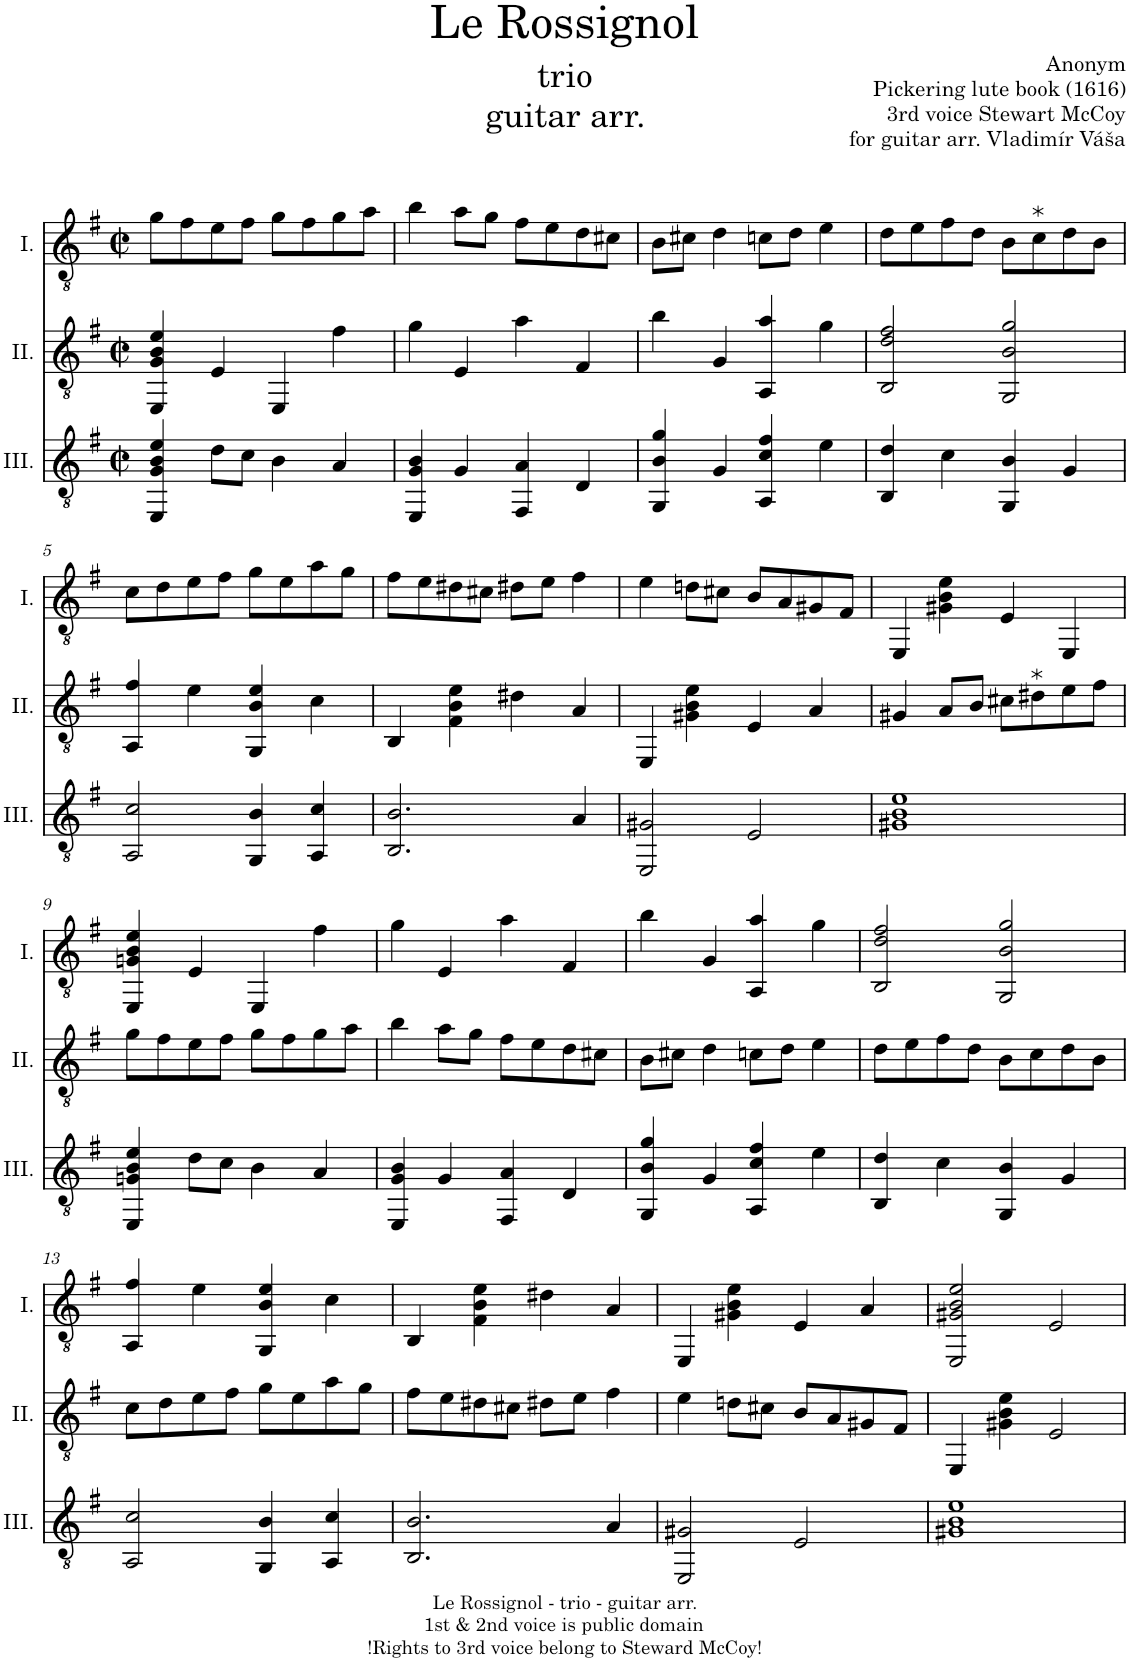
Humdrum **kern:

**kern	**kern	**kern
*part3	*part2	*part1
*staff3	*staff2	*staff1
*I"III.	*I"II.	*I"I.
*I'III.	*I'II.	*I'I.
*clefGv2	*clefGv2	*clefGv2
*k[f#]	*k[f#]	*k[f#]
*M2/2	*M2/2	*M2/2
*met(c|)	*met(c|)	*met(c|)
=1	=1	=1
4EE/ 4G/ 4B/ 4e/	4EE/ 4G/ 4B/ 4e/	8g\L
.	.	8f#\
8d\L	4E/	8e\
8c\J	.	8f#\J
4B\	4EE/	8g\L
.	.	8f#\
4A/	4f#\	8g\
.	.	8a\J
=2	=2	=2
4EE/ 4G/ 4B/	4g\	4b\
4G/	4E/	8a\L
.	.	8g\J
4FF#/ 4A/	4a\	8f#\L
.	.	8e\
4D/	4F#/	8d\
.	.	8c#X\J
=3	=3	=3
4GG/ 4B/ 4g/	4b\	8B\L
.	.	8c#X\J
4G/	4G/	4d\
4AA/ 4c/ 4f#/	4AA/ 4a/	8cn\L
.	.	8d\J
4e\	4g\	4e\
=4	=4	=4
4BB/ 4d/	2BB/ 2d/ 2f#/	8d\L
.	.	8e\
4c\	.	8f#\
.	.	8d\J
4GG/ 4B/	2GG/ 2B/ 2g/	8B\L
.	.	8c\
4G/	.	8d\
.	.	8B\J
!!LO:LB:g=z
=5	=5	=5
2AA/ 2c/	4AA/ 4f#/	8c\L
.	.	8d\
.	4e\	8e\
.	.	8f#\J
4GG/ 4B/	4GG/ 4B/ 4e/	8g\L
.	.	8e\
4AA/ 4c/	4c\	8a\
.	.	8g\J
=6	=6	=6
2.BB/ 2.B/	4BB/	8f#\L
.	.	8e\
.	4F#\ 4B\ 4e\	8d#X\
.	.	8c#X\J
.	4d#X\	8d#X\L
.	.	8e\J
4A/	4A/	4f#\
=7	=7	=7
2EE/ 2G#X/	4EE/	4e\
.	4G#X\ 4B\ 4e\	8dn\L
.	.	8c#X\J
2E/	4E/	8B/L
.	.	8A/
.	4A/	8G#X/
.	.	8F#/J
=8	=8	=8
1G#X 1B 1e	4G#X/	4EE/
.	8A/L	4G#X\ 4B\ 4e\
.	8B/J	.
.	8c#X\L	4E/
.	8d#X\	.
.	8e\	4EE/
.	8f#\J	.
!!LO:LB:g=z
=9	=9	=9
4EE/ 4Gn/ 4B/ 4e/	8g\L	4EE/ 4Gn/ 4B/ 4e/
.	8f#\	.
8d\L	8e\	4E/
8c\J	8f#\J	.
4B\	8g\L	4EE/
.	8f#\	.
4A/	8g\	4f#\
.	8a\J	.
=10	=10	=10
4EE/ 4G/ 4B/	4b\	4g\
4G/	8a\L	4E/
.	8g\J	.
4FF#/ 4A/	8f#\L	4a\
.	8e\	.
4D/	8d\	4F#/
.	8c#X\J	.
=11	=11	=11
4GG/ 4B/ 4g/	8B\L	4b\
.	8c#X\J	.
4G/	4d\	4G/
4AA/ 4c/ 4f#/	8cn\L	4AA/ 4a/
.	8d\J	.
4e\	4e\	4g\
=12	=12	=12
4BB/ 4d/	8d\L	2BB/ 2d/ 2f#/
.	8e\	.
4c\	8f#\	.
.	8d\J	.
4GG/ 4B/	8B\L	2GG/ 2B/ 2g/
.	8c\	.
4G/	8d\	.
.	8B\J	.
!!LO:LB:g=z
=13	=13	=13
2AA/ 2c/	8c\L	4AA/ 4f#/
.	8d\	.
.	8e\	4e\
.	8f#\J	.
4GG/ 4B/	8g\L	4GG/ 4B/ 4e/
.	8e\	.
4AA/ 4c/	8a\	4c\
.	8g\J	.
=14	=14	=14
2.BB/ 2.B/	8f#\L	4BB/
.	8e\	.
.	8d#X\	4F#\ 4B\ 4e\
.	8c#X\J	.
.	8d#X\L	4d#X\
.	8e\J	.
4A/	4f#\	4A/
=15	=15	=15
2EE/ 2G#X/	4e\	4EE/
.	8dn\L	4G#X\ 4B\ 4e\
.	8c#X\J	.
2E/	8B/L	4E/
.	8A/	.
.	8G#X/	4A/
.	8F#/J	.
=16	=16	=16
1G#X 1B 1e	4EE/	2EE/ 2G#X/ 2B/ 2e/
.	4G#X\ 4B\ 4e\	.
.	2E/	2E/
=	=	=
*-	*-	*-
